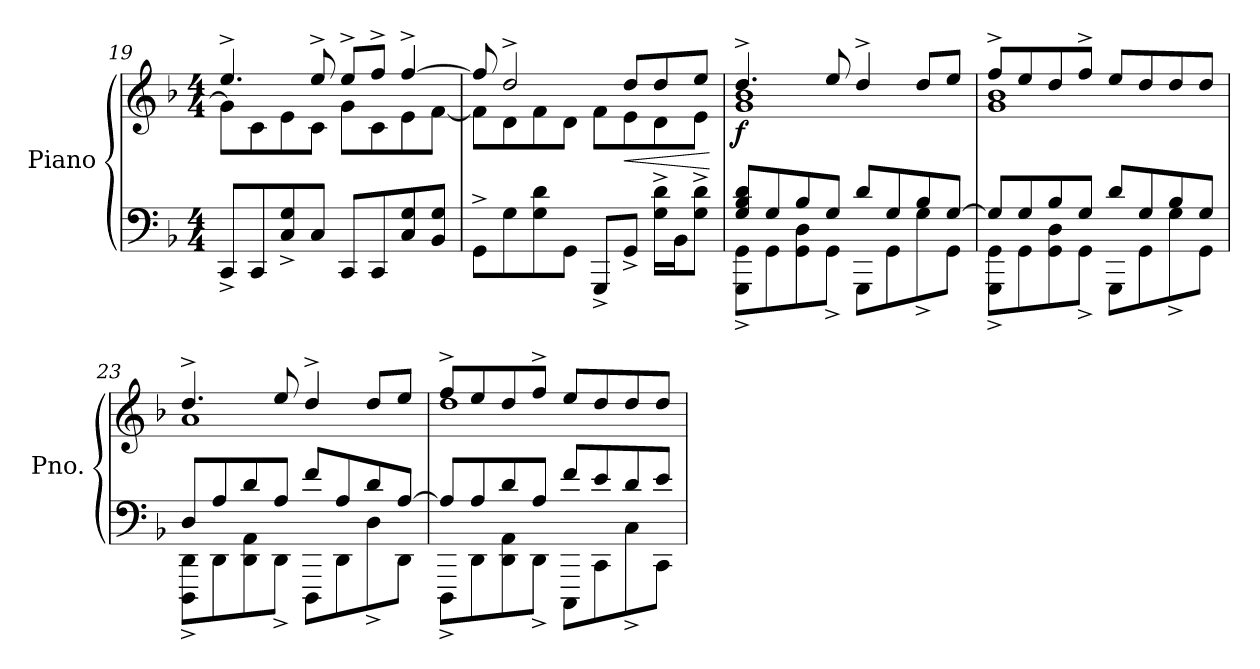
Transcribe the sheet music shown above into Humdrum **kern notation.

**kern	**kern	**dynam
*part1	*part1	*part1
*staff2	*staff1	*staff1/2
*I"Piano	*	*
*I'Pno.	*	*
*clefF4	*clefG2	*
*k[b-]	*k[b-]	*
*M4/4	*M4/4	*
=19	=19	=19
*	*^	*
8CC^/L	4.ee^/	8g\L]	.
8CC/	.	8c\	.
8C/^ 8G/^	.	8e\	.
8C/J	8ee^/	8c\J	.
8CC/L	8ee^/L	8g\L	.
8CC/	8ff^/J	8c\	.
8C/ 8G/	[4ff^/	8e\	.
8BB-/ 8G/J	.	[8f\J	.
=20	=20	=20	=20
8GG^\L	8ff/]	8f\L]	.
8G\	2dd^/	8d\	.
8G\ 8d\	.	8f\	.
8GG\J	.	8d\J	.
8GGG^/L	.	8f\L	.
!	!	!	!LO:HP:b
8GG^/J	8dd/L	8e\	<
16G\^ 16d\^LL	8dd/	8d\	.
16BB-\J	.	.	.
8G\^ 8d\^J	8ee/J	8e\J	.
*	*v	*v	*
.	.	[
=21	=21	=21
*^	*^	*
!	!	!	!	!LO:DY:b
8G/ 8B-/ 8d/L	8GGG\^ 8GG\^L	4.dd^/	1g 1b-	f
8G/	8GG\	.	.	.
8B-/	8GG\ 8D\	.	.	.
8G/J	8GG^\J	8ee/	.	.
8d/L	8GGG\L	4dd^/	.	.
8G/	8GG\	.	.	.
8B-/	8G^\	8dd/L	.	.
[8G/J	8GG\J	8ee/J	.	.
=22	=22	=22	=22	=22
8G/L]	8GGG\^ 8GG\^L	8ff^/L	1g 1b-	.
8G/	8GG\	8ee/	.	.
8B-/	8GG\ 8D\	8dd/	.	.
8G/J	8GG^\J	8ff^/J	.	.
8d/L	8GGG\L	8ee/L	.	.
8G/	8GG\	8dd/	.	.
8B-/	8G^\	8dd/	.	.
8G/J	8GG\J	8dd/J	.	.
!!LO:LB:g=z	!!
=23	=23	=23	=23	=23
8D/L	8DDD\^ 8DD\^L	4.dd^/	1a	.
8A/	8DD\	.	.	.
8d/	8DD\ 8AA\	.	.	.
8A/J	8DD^\J	8ee/	.	.
8f/L	8DDD\L	4dd^/	.	.
8A/	8DD\	.	.	.
8d/	8D^\	8dd/L	.	.
[8A/J	8DD\J	8ee/J	.	.
=24	=24	=24	=24	=24
8A/L]	8DDD^\L	8ff^/L	1dd	.
8A/	8DD\	8ee/	.	.
8d/	8DD\ 8AA\	8dd/	.	.
8A/J	8DD^\J	8ff^/J	.	.
8f/L	8CCC\L	8ee/L	.	.
8e/	8CC\	8dd/	.	.
8d/	8C^\	8dd/	.	.
8e/J	8CC\J	8dd/J	.	.
*v	*v	*	*	*
*	*v	*v	*
=	=	=
*-	*-	*-
